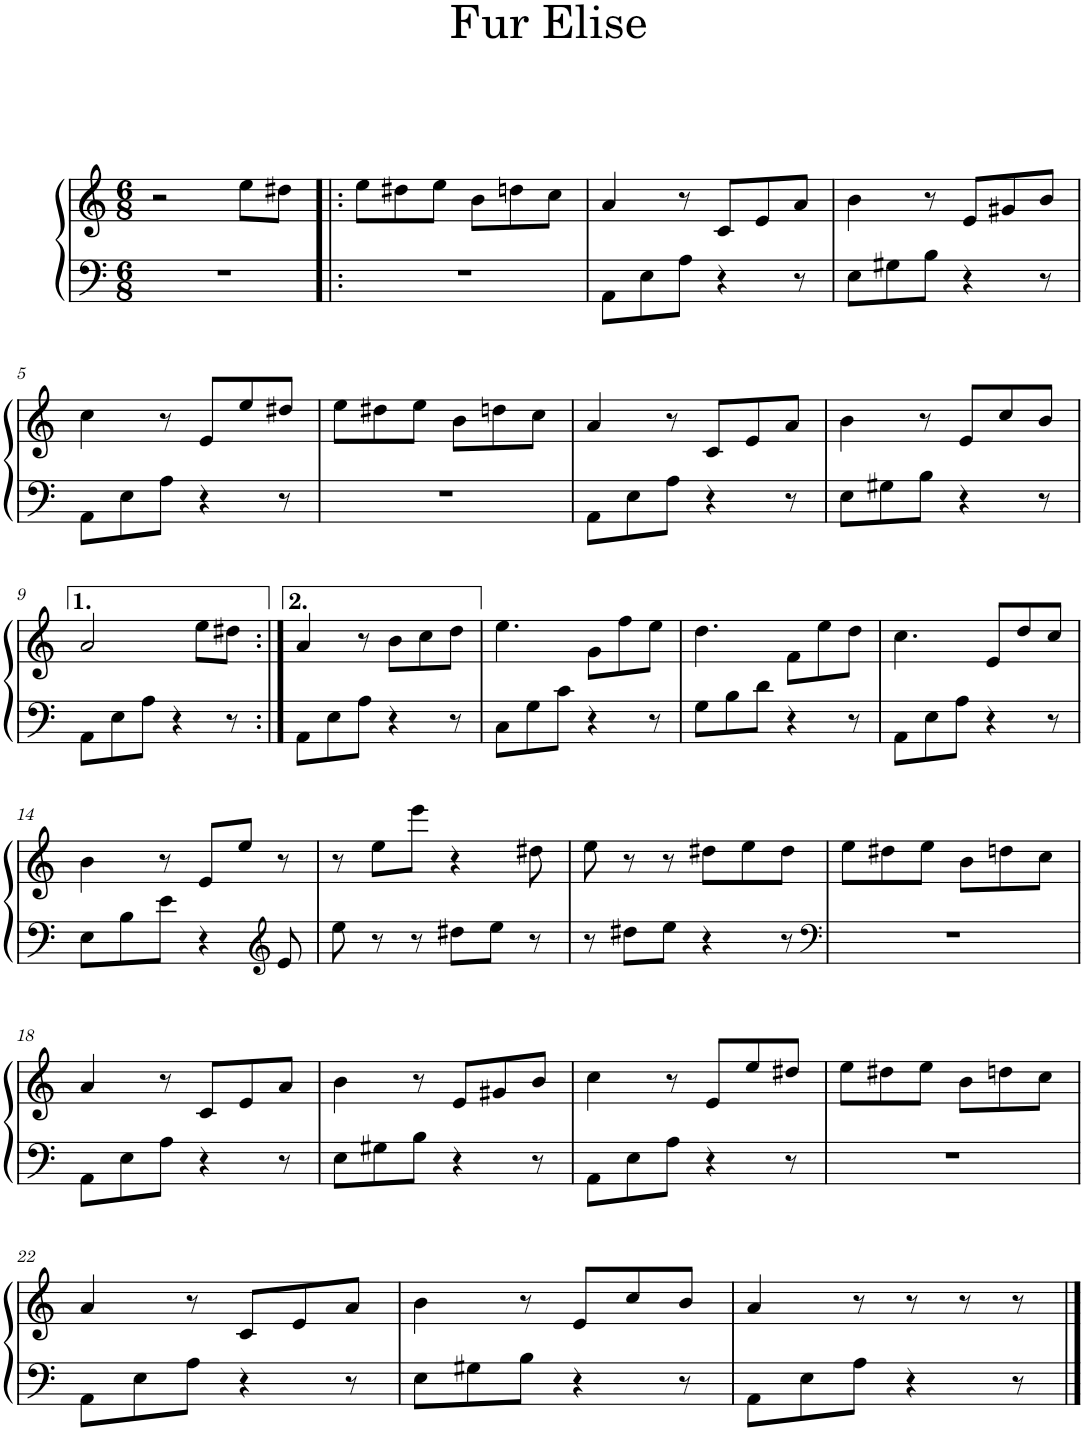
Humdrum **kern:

**kern	**kern
*part1	*part1
*staff2	*staff1
*I"Piano	*
*I'Pno.	*
*clefF4	*clefG2
*k[]	*k[]
*M6/8	*M6/8
=1	=1
2.r	2r
.	8ee\L
.	8dd#X\J
=2!|:	=2!|:
2.r	8ee\L
.	8dd#X\
.	8ee\J
.	8b\L
.	8ddn\
.	8cc\J
=3	=3
8AA\L	4a/
8E\	.
8A\J	8r
4r	8c/L
.	8e/
8r	8a/J
=4	=4
8E\L	4b\
8G#X\	.
8B\J	8r
4r	8e/L
.	8g#X/
8r	8b/J
!!LO:LB:g=z
=5	=5
8AA\L	4cc\
8E\	.
8A\J	8r
4r	8e/L
.	8ee/
8r	8dd#X/J
=6	=6
2.r	8ee\L
.	8dd#X\
.	8ee\J
.	8b\L
.	8ddn\
.	8cc\J
=7	=7
8AA\L	4a/
8E\	.
8A\J	8r
4r	8c/L
.	8e/
8r	8a/J
=8	=8
8E\L	4b\
8G#X\	.
8B\J	8r
4r	8e/L
.	8cc/
8r	8b/J
!!LO:LB:g=z
=9	=9
8AA\L	2a/
8E\	.
8A\J	.
4r	.
.	8ee\L
8r	8dd#X\J
=10:|!	=10:|!
8AA\L	4a/
8E\	.
8A\J	8r
4r	8b\L
.	8cc\
8r	8dd\J
=11	=11
8C\L	4.ee\
8G\	.
8c\J	.
4r	8g\L
.	8ff\
8r	8ee\J
=12	=12
8G\L	4.dd\
8B\	.
8d\J	.
4r	8f\L
.	8ee\
8r	8dd\J
=13	=13
8AA\L	4.cc\
8E\	.
8A\J	.
4r	8e/L
.	8dd/
8r	8cc/J
!!LO:LB:g=z
=14	=14
8E\L	4b\
8B\	.
8e\J	8r
4r	8e/L
.	8ee/J
*clefG2	*
8e/	8r
=15	=15
8ee\	8r
8r	8ee\L
8r	8eee\J
8dd#X\L	4r
8ee\J	.
8r	8dd#X\
=16	=16
8r	8ee\
8dd#X\L	8r
8ee\J	8r
4r	8dd#X\L
.	8ee\
8r	8dd#\J
=17	=17
*clefF4	*
2.r	8ee\L
.	8dd#X\
.	8ee\J
.	8b\L
.	8ddn\
.	8cc\J
!!LO:LB:g=z
=18	=18
8AA\L	4a/
8E\	.
8A\J	8r
4r	8c/L
.	8e/
8r	8a/J
=19	=19
8E\L	4b\
8G#X\	.
8B\J	8r
4r	8e/L
.	8g#X/
8r	8b/J
=20	=20
8AA\L	4cc\
8E\	.
8A\J	8r
4r	8e/L
.	8ee/
8r	8dd#X/J
=21	=21
2.r	8ee\L
.	8dd#X\
.	8ee\J
.	8b\L
.	8ddn\
.	8cc\J
!!LO:LB:g=z
=22	=22
8AA\L	4a/
8E\	.
8A\J	8r
4r	8c/L
.	8e/
8r	8a/J
=23	=23
8E\L	4b\
8G#X\	.
8B\J	8r
4r	8e/L
.	8cc/
8r	8b/J
=24	=24
8AA\L	4a/
8E\	.
8A\J	8r
4r	8r
.	8r
8r	8r
==	==
*-	*-
